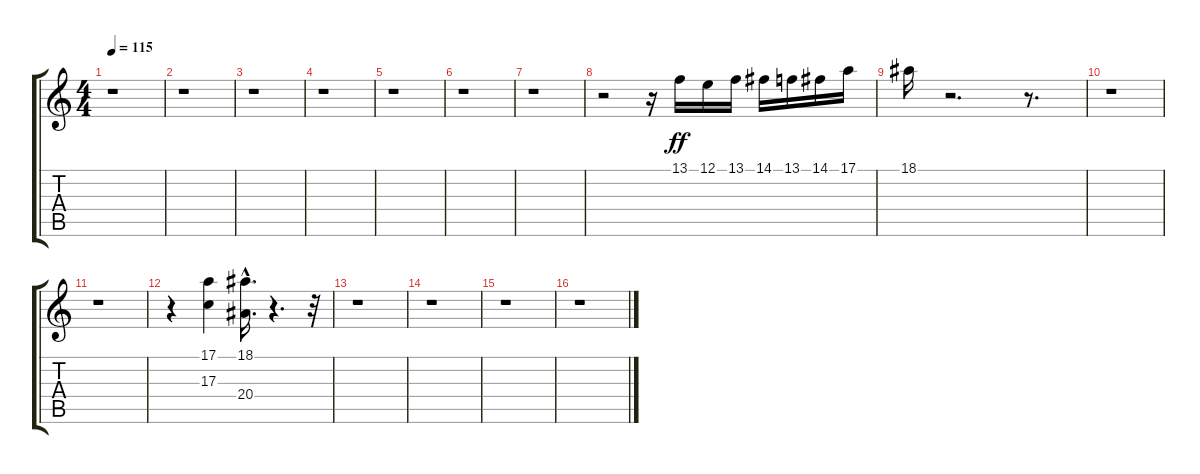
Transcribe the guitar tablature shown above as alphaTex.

\track "" {instrument brasssection}
\staff {score tabs}
\tuning (E4 B3 G3 D3 A2 E2) {hide}
\ts (4 4)
\tempo 115
\clef g2
\ks c
r.1{dy ff} |
r.1 |
r.1 |
r.1 |
r.1 |
r.1 |
r.1 |
r.2 r.16 13.1.16 12.1.16 13.1.16 14.1.16 13.1.16 14.1.16 17.1.16 |
18.1.16 r.2{d} r.8{d} |
r.1 |
r.1 |
r.4 (17.1 17.3).4 (18.1{hac} 20.4{hac}).16{d} r.4{d} r.32 |
r.1 |
r.1 |
r.1 |
r.1
